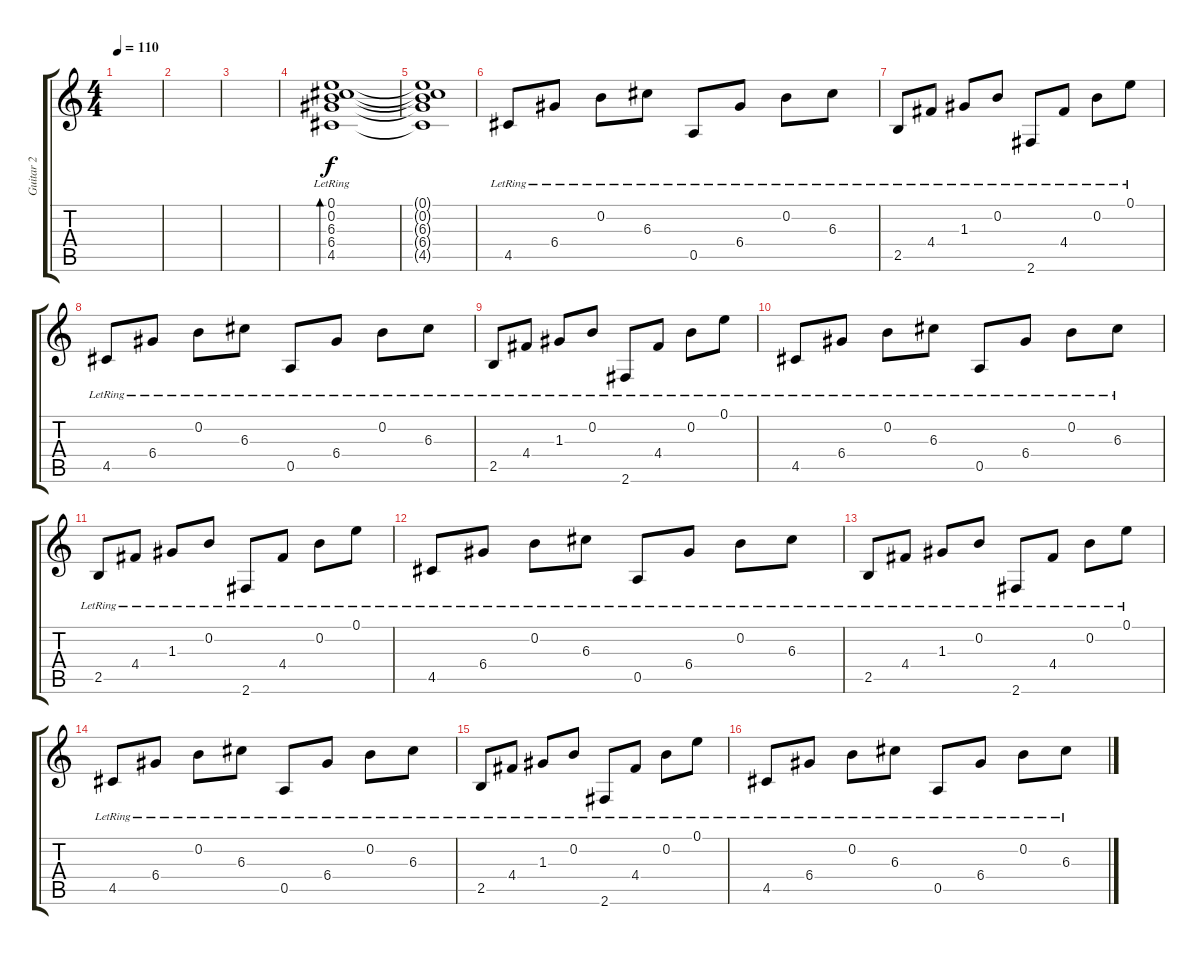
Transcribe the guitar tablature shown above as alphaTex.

\track ("Guitar 2" "Guitar 2") {instrument acousticguitarsteel}
\staff {score tabs}
\tuning (E4 B3 G3 D3 A2 E2) {hide}
\ts (4 4)
\tempo 110
\clef g2
\ks c
|
|
|
(0.1 0.2 6.3{lr} 6.4{lr} 4.5{lr}).1{bd 120} |
(0.1{t} 0.2{t} 6.3{t} 6.4{t} 4.5{t}).1 |
4.5{lr}.8{volume 7} 6.4{lr}.8 0.2{lr}.8 6.3{lr}.8 0.5{lr}.8 6.4{lr}.8 0.2{lr}.8 6.3{lr}.8 |
2.5{lr}.8 4.4{lr}.8 1.3{lr}.8 0.2{lr}.8 2.6{lr}.8 4.4{lr}.8 0.2{lr}.8 0.1{lr}.8 |
4.5{lr}.8 6.4{lr}.8 0.2{lr}.8 6.3{lr}.8 0.5{lr}.8 6.4{lr}.8 0.2{lr}.8 6.3{lr}.8 |
2.5{lr}.8 4.4{lr}.8 1.3{lr}.8 0.2{lr}.8 2.6{lr}.8 4.4{lr}.8 0.2{lr}.8 0.1{lr}.8 |
4.5{lr}.8{volume 10} 6.4{lr}.8 0.2{lr}.8 6.3{lr}.8 0.5{lr}.8 6.4{lr}.8 0.2{lr}.8 6.3{lr}.8 |
2.5{lr}.8 4.4{lr}.8 1.3{lr}.8 0.2{lr}.8 2.6{lr}.8 4.4{lr}.8 0.2{lr}.8 0.1{lr}.8 |
4.5{lr}.8 6.4{lr}.8 0.2{lr}.8 6.3{lr}.8 0.5{lr}.8 6.4{lr}.8 0.2{lr}.8 6.3{lr}.8 |
2.5{lr}.8 4.4{lr}.8 1.3{lr}.8 0.2{lr}.8 2.6{lr}.8 4.4{lr}.8 0.2{lr}.8 0.1{lr}.8 |
4.5{lr}.8 6.4{lr}.8 0.2{lr}.8 6.3{lr}.8 0.5{lr}.8 6.4{lr}.8 0.2{lr}.8 6.3{lr}.8 |
2.5{lr}.8 4.4{lr}.8 1.3{lr}.8 0.2{lr}.8 2.6{lr}.8 4.4{lr}.8 0.2{lr}.8 0.1{lr}.8 |
4.5{lr}.8 6.4{lr}.8 0.2{lr}.8 6.3{lr}.8 0.5{lr}.8 6.4{lr}.8 0.2{lr}.8 6.3{lr}.8
